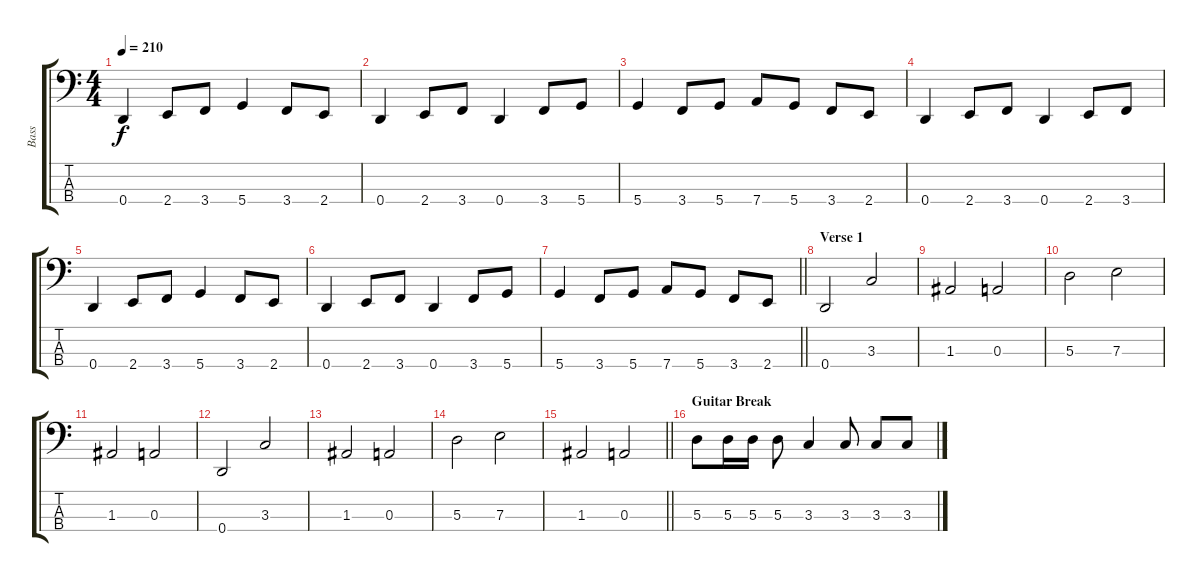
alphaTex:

\track ("Bass" "Bass") {instrument electricbassfinger}
\staff {score tabs}
\tuning (G2 D2 A1 D1) {hide}
\ts (4 4)
\tempo 210
\clef f4
\ks c
0.4.4{dy f} 2.4.8 3.4.8 5.4.4 3.4.8 2.4.8 |
0.4.4 2.4.8 3.4.8 0.4.4 3.4.8 5.4.8 |
5.4.4 3.4.8 5.4.8 7.4.8 5.4.8 3.4.8 2.4.8 |
0.4.4 2.4.8 3.4.8 0.4.4 2.4.8 3.4.8 |
0.4.4 2.4.8 3.4.8 5.4.4 3.4.8 2.4.8 |
0.4.4 2.4.8 3.4.8 0.4.4 3.4.8 5.4.8 |
\barLineRight lightlight
5.4.4 3.4.8 5.4.8 7.4.8 5.4.8 3.4.8 2.4.8 |
\section ("" "Verse 1")
0.4.2 3.3.2 |
1.3.2 0.3.2 |
5.3.2 7.3.2 |
1.3.2 0.3.2 |
0.4.2 3.3.2 |
1.3.2 0.3.2 |
5.3.2 7.3.2 |
\barLineRight lightlight
1.3.2 0.3.2 |
\section ("" "Guitar Break")
5.3.8 5.3.16 5.3.16 5.3.8 3.3.4 3.3.8 3.3.8 3.3.8
